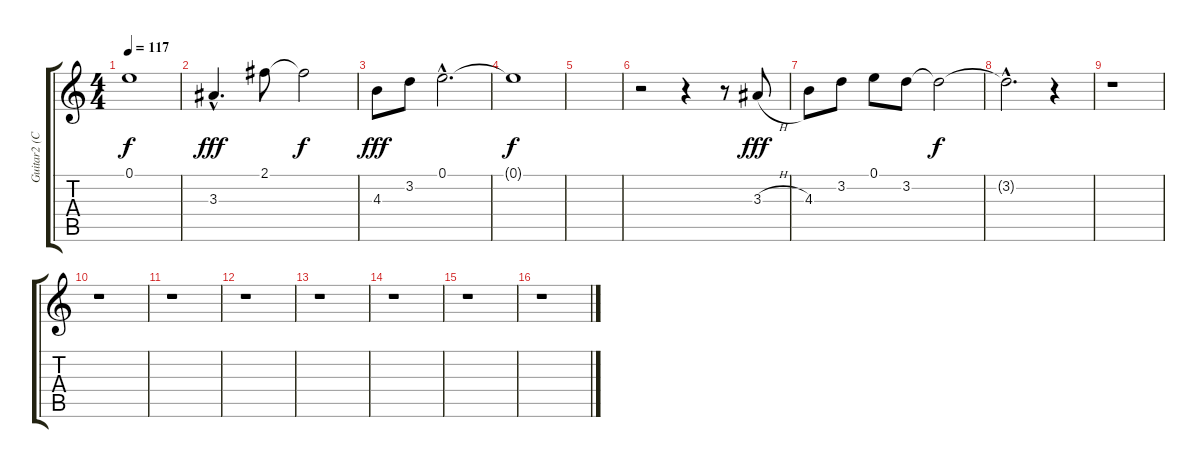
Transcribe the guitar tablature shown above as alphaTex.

\track ("Guitar2 (Clean)" "Guitar2 (C") {instrument electricguitarclean}
\staff {score tabs}
\tuning (E4 B3 G3 D3 A2 E2) {hide}
\ts (4 4)
\tempo 117
\clef g2
\ks c
0.1{t}.1{dy f} |
3.3{hac}.4{d dy fff} 2.1.8 2.1{t}.2{dy f} |
4.3.8{dy fff} 3.2.8 0.1{hac}.2{d} |
0.1{t}.1{dy f} |
|
r.2 r.4 r.8 3.3{h}.8{dy fff} |
4.3.8 3.2.8 0.1.8 3.2.8 3.2{t}.2{dy f} |
3.2{hac t}.2{d} r.4 |
r.1 |
r.1 |
r.1 |
r.1 |
r.1 |
r.1 |
r.1 |
r.1
